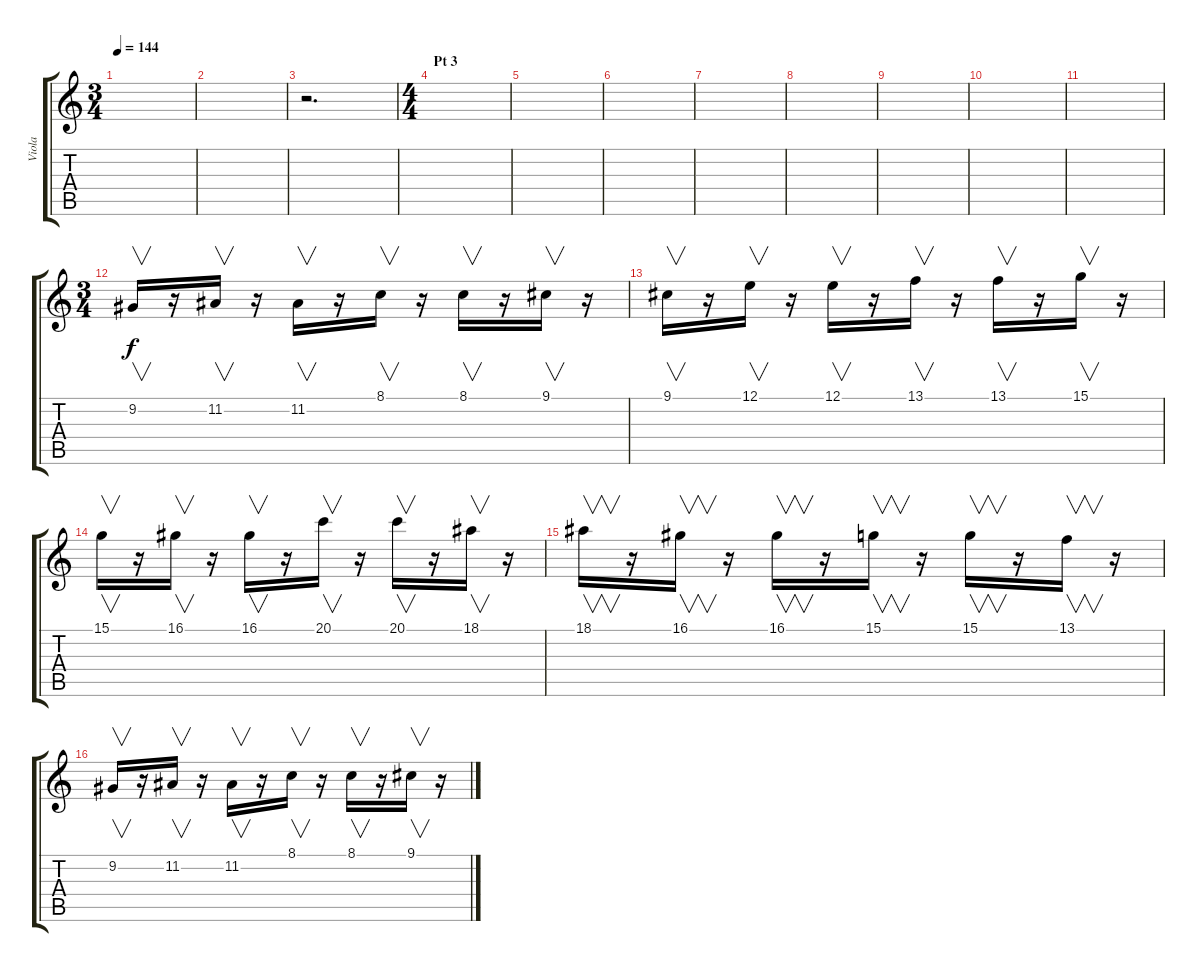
\track ("Viola" "Viola") {instrument viola}
\staff {score tabs}
\tuning (E4 B3 G3 D3 A2 E2) {hide}
\ts (3 4)
\tempo 144
\clef g2
\ks c
|
|
r.2{d} |
\ts (4 4)
\section ("" "Pt 3")
|
|
|
|
|
|
|
|
\ts (3 4)
9.2.16{v} r.16 11.2.16{v} r.16 11.2.16{v} r.16 8.1.16{v} r.16 8.1.16{v} r.16 9.1.16{v} r.16 |
9.1.16{v} r.16 12.1.16{v} r.16 12.1.16{v} r.16 13.1.16{v} r.16 13.1.16{v} r.16 15.1.16{v} r.16 |
15.1.16{v} r.16 16.1.16{v} r.16 16.1.16{v} r.16 20.1.16{v} r.16 20.1.16{v} r.16 18.1.16{v} r.16 |
18.1.16{v} r.16 16.1.16{v} r.16 16.1.16{v} r.16 15.1.16{v} r.16 15.1.16{v} r.16 13.1.16{v} r.16 |
9.2.16{v} r.16 11.2.16{v} r.16 11.2.16{v} r.16 8.1.16{v} r.16 8.1.16{v} r.16 9.1.16{v} r.16
